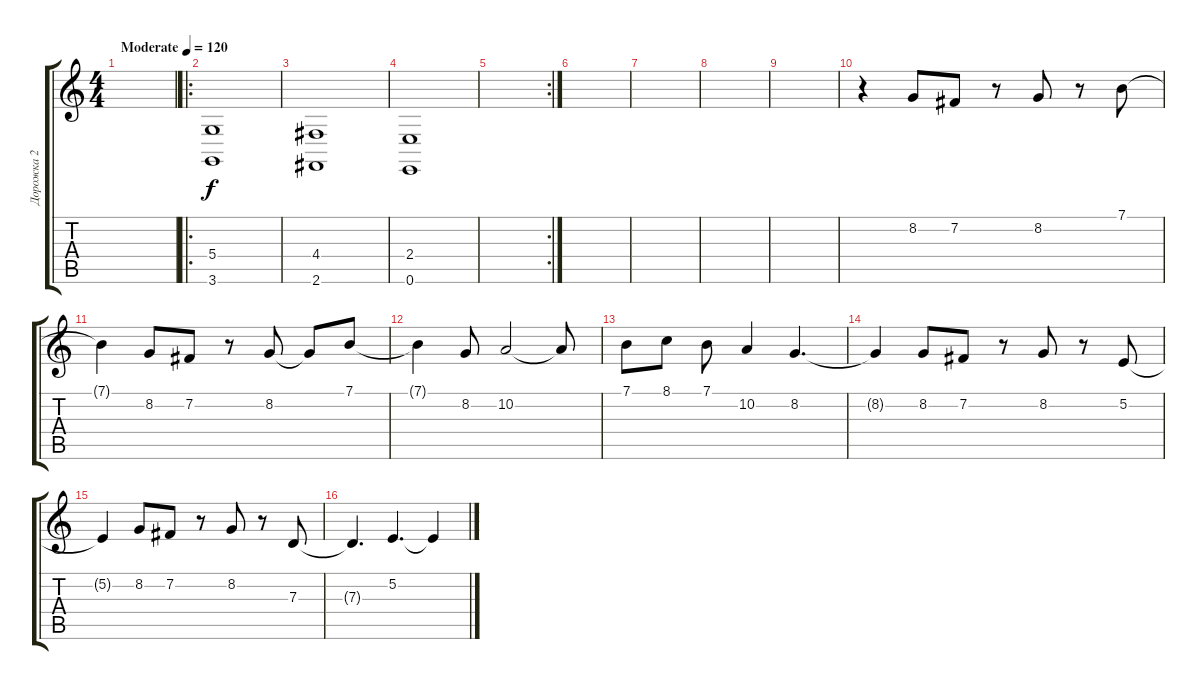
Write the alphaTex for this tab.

\track ("Дорожка 2" "Дорожка 2") {instrument flute}
\staff {score tabs}
\tuning (E4 B3 G3 D3 A2 E2) {hide}
\ts (4 4)
\tempo (120 "Moderate")
\clef g2
\ks c
|
\ro
(5.4 3.6).1 |
(4.4 2.6).1 |
(2.4 0.6).1 |
\rc 2
|
|
|
|
|
r.4 8.2.8 7.2.8 r.8 8.2.8 r.8 7.1.8 |
7.1{t}.4 8.2.8 7.2.8 r.8 8.2.8 8.2{t}.8 7.1.8 |
7.1{t}.4 8.2.8 10.2.2 10.2{t}.8 |
7.1.8 8.1.8 7.1.8 10.2.4 8.2.4{d} |
8.2{t}.4 8.2.8 7.2.8 r.8 8.2.8 r.8 5.2.8 |
5.2{t}.4 8.2.8 7.2.8 r.8 8.2.8 r.8 7.3.8 |
7.3{t}.4{d} 5.2.4{d} 5.2{t}.4
